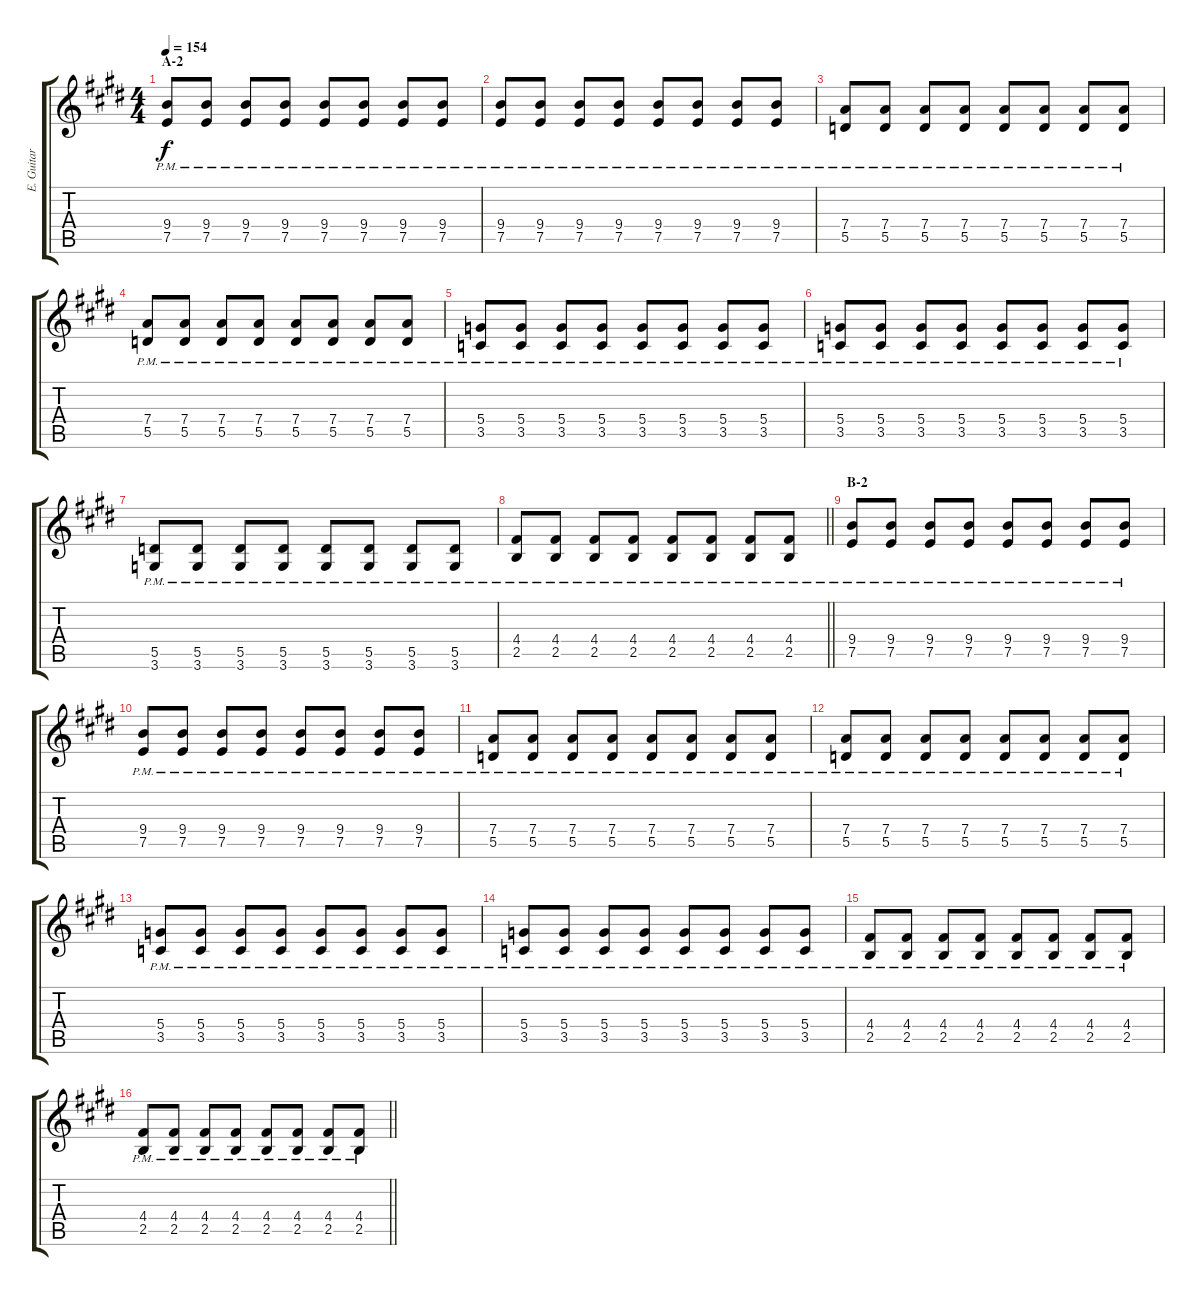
\track ("E. Guitar II" "E. Guitar ") {instrument overdrivenguitar}
\staff {score tabs}
\tuning (E4 B3 G3 D3 A2 E2) {hide}
\ts (4 4)
\section ("" "A-2")
\tempo 154
\clef g2
\ks e
(9.4{pm} 7.5{pm}).8{dy f} (9.4{pm} 7.5{pm}).8 (9.4{pm} 7.5{pm}).8 (9.4{pm} 7.5{pm}).8 (9.4{pm} 7.5{pm}).8 (9.4{pm} 7.5{pm}).8 (9.4{pm} 7.5{pm}).8 (9.4{pm} 7.5{pm}).8 |
(9.4{pm} 7.5{pm}).8 (9.4{pm} 7.5{pm}).8 (9.4{pm} 7.5{pm}).8 (9.4{pm} 7.5{pm}).8 (9.4{pm} 7.5{pm}).8 (9.4{pm} 7.5{pm}).8 (9.4{pm} 7.5{pm}).8 (9.4{pm} 7.5{pm}).8 |
(7.4{pm} 5.5{pm}).8 (7.4{pm} 5.5{pm}).8 (7.4{pm} 5.5{pm}).8 (7.4{pm} 5.5{pm}).8 (7.4{pm} 5.5{pm}).8 (7.4{pm} 5.5{pm}).8 (7.4{pm} 5.5{pm}).8 (7.4{pm} 5.5{pm}).8 |
(7.4{pm} 5.5{pm}).8 (7.4{pm} 5.5{pm}).8 (7.4{pm} 5.5{pm}).8 (7.4{pm} 5.5{pm}).8 (7.4{pm} 5.5{pm}).8 (7.4{pm} 5.5{pm}).8 (7.4{pm} 5.5{pm}).8 (7.4{pm} 5.5{pm}).8 |
(5.4{pm} 3.5{pm}).8 (5.4{pm} 3.5{pm}).8 (5.4{pm} 3.5{pm}).8 (5.4{pm} 3.5{pm}).8 (5.4{pm} 3.5{pm}).8 (5.4{pm} 3.5{pm}).8 (5.4{pm} 3.5{pm}).8 (5.4{pm} 3.5{pm}).8 |
(5.4{pm} 3.5{pm}).8 (5.4{pm} 3.5{pm}).8 (5.4{pm} 3.5{pm}).8 (5.4{pm} 3.5{pm}).8 (5.4{pm} 3.5{pm}).8 (5.4{pm} 3.5{pm}).8 (5.4{pm} 3.5{pm}).8 (5.4{pm} 3.5{pm}).8 |
(5.5{pm} 3.6{pm}).8 (5.5{pm} 3.6{pm}).8 (5.5{pm} 3.6{pm}).8 (5.5{pm} 3.6{pm}).8 (5.5{pm} 3.6{pm}).8 (5.5{pm} 3.6{pm}).8 (5.5{pm} 3.6{pm}).8 (5.5{pm} 3.6{pm}).8 |
\barLineRight lightlight
(4.4{pm} 2.5{pm}).8 (4.4{pm} 2.5{pm}).8 (4.4{pm} 2.5{pm}).8 (4.4{pm} 2.5{pm}).8 (4.4{pm} 2.5{pm}).8 (4.4{pm} 2.5{pm}).8 (4.4{pm} 2.5{pm}).8 (4.4{pm} 2.5{pm}).8 |
\section ("" "B-2")
(9.4{pm} 7.5{pm}).8 (9.4{pm} 7.5{pm}).8 (9.4{pm} 7.5{pm}).8 (9.4{pm} 7.5{pm}).8 (9.4{pm} 7.5{pm}).8 (9.4{pm} 7.5{pm}).8 (9.4{pm} 7.5{pm}).8 (9.4{pm} 7.5{pm}).8 |
(9.4{pm} 7.5{pm}).8 (9.4{pm} 7.5{pm}).8 (9.4{pm} 7.5{pm}).8 (9.4{pm} 7.5{pm}).8 (9.4{pm} 7.5{pm}).8 (9.4{pm} 7.5{pm}).8 (9.4{pm} 7.5{pm}).8 (9.4{pm} 7.5{pm}).8 |
(7.4{pm} 5.5{pm}).8 (7.4{pm} 5.5{pm}).8 (7.4{pm} 5.5{pm}).8 (7.4{pm} 5.5{pm}).8 (7.4{pm} 5.5{pm}).8 (7.4{pm} 5.5{pm}).8 (7.4{pm} 5.5{pm}).8 (7.4{pm} 5.5{pm}).8 |
(7.4{pm} 5.5{pm}).8 (7.4{pm} 5.5{pm}).8 (7.4{pm} 5.5{pm}).8 (7.4{pm} 5.5{pm}).8 (7.4{pm} 5.5{pm}).8 (7.4{pm} 5.5{pm}).8 (7.4{pm} 5.5{pm}).8 (7.4{pm} 5.5{pm}).8 |
(5.4{pm} 3.5{pm}).8 (5.4{pm} 3.5{pm}).8 (5.4{pm} 3.5{pm}).8 (5.4{pm} 3.5{pm}).8 (5.4{pm} 3.5{pm}).8 (5.4{pm} 3.5{pm}).8 (5.4{pm} 3.5{pm}).8 (5.4{pm} 3.5{pm}).8 |
(5.4{pm} 3.5{pm}).8 (5.4{pm} 3.5{pm}).8 (5.4{pm} 3.5{pm}).8 (5.4{pm} 3.5{pm}).8 (5.4{pm} 3.5{pm}).8 (5.4{pm} 3.5{pm}).8 (5.4{pm} 3.5{pm}).8 (5.4{pm} 3.5{pm}).8 |
(4.4{pm} 2.5{pm}).8 (4.4{pm} 2.5{pm}).8 (4.4{pm} 2.5{pm}).8 (4.4{pm} 2.5{pm}).8 (4.4{pm} 2.5{pm}).8 (4.4{pm} 2.5{pm}).8 (4.4{pm} 2.5{pm}).8 (4.4{pm} 2.5{pm}).8 |
\barLineRight lightlight
(4.4{pm} 2.5{pm}).8 (4.4{pm} 2.5{pm}).8 (4.4{pm} 2.5{pm}).8 (4.4{pm} 2.5{pm}).8 (4.4{pm} 2.5{pm}).8 (4.4{pm} 2.5{pm}).8 (4.4{pm} 2.5{pm}).8 (4.4{pm} 2.5{pm}).8
